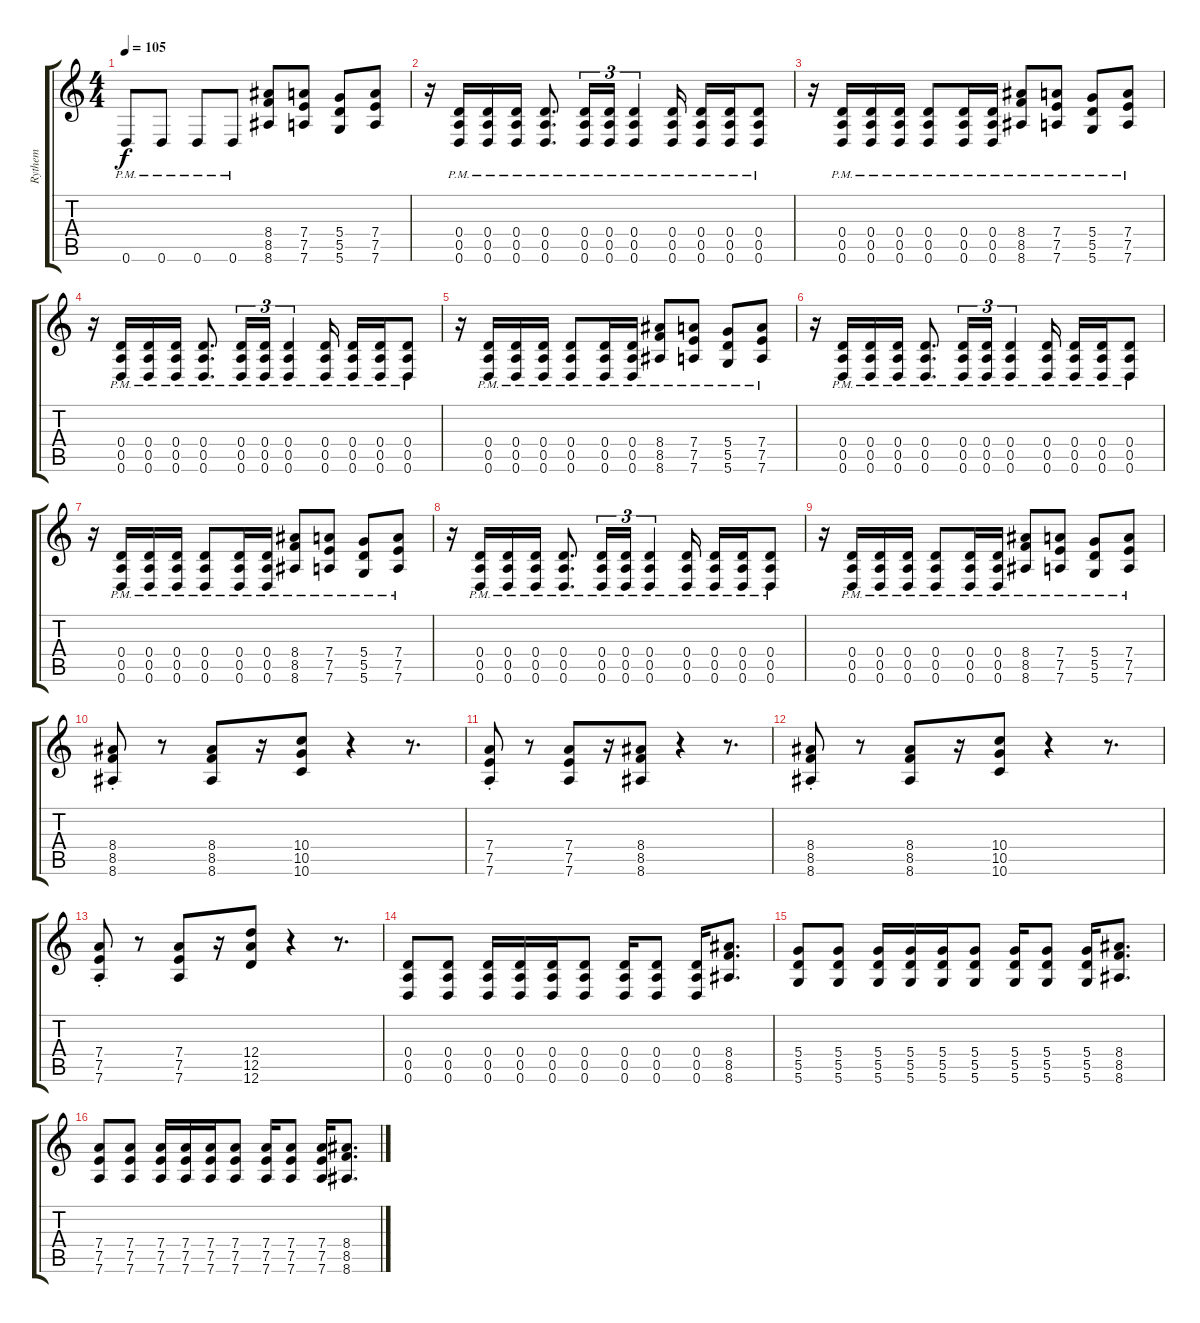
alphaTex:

\track ("Rythem" "Rythem") {instrument distortionguitar}
\staff {score tabs}
\tuning (E4 B3 G3 D3 A2 D2) {hide}
\ts (4 4)
\tempo 105
\clef g2
\ks c
0.6{pm}.8{dy f} 0.6{pm}.8 0.6{pm}.8 0.6{pm}.8 (8.4 8.5 8.6).8 (7.4 7.5 7.6).8 (5.4 5.5 5.6).8 (7.4 7.5 7.6).8 |
r.16 (0.4{pm} 0.5{pm} 0.6).16 (0.4{pm} 0.5{pm} 0.6{pm}).16 (0.4{pm} 0.5{pm} 0.6{pm}).16 (0.4{pm} 0.5{pm} 0.6{pm}).8{d} (0.4{pm} 0.5{pm} 0.6{pm}).16{tu (3 2)} (0.4{pm} 0.5{pm} 0.6{pm}).16{tu (3 2)} (0.4{pm} 0.5{pm} 0.6{pm}).4{tu (3 2)} (0.4{pm} 0.5{pm} 0.6{pm}).16 (0.4{pm} 0.5{pm} 0.6{pm}).16 (0.4{pm} 0.5{pm} 0.6{pm}).16 (0.4{pm} 0.5{pm} 0.6{pm}).8 |
r.16 (0.4{pm} 0.5{pm} 0.6{pm}).16 (0.4{pm} 0.5{pm} 0.6{pm}).16 (0.4{pm} 0.5{pm} 0.6{pm}).16 (0.4{pm} 0.5{pm} 0.6{pm}).8 (0.4{pm} 0.5{pm} 0.6{pm}).16 (0.4{pm} 0.5{pm} 0.6{pm}).16 (8.4{pm} 8.5{pm} 8.6{pm}).8 (7.4{pm} 7.5{pm} 7.6{pm}).8 (5.4{pm} 5.5{pm} 5.6{pm}).8 (7.4{pm} 7.5{pm} 7.6{pm}).8 |
r.16 (0.4{pm} 0.5{pm} 0.6).16 (0.4{pm} 0.5{pm} 0.6{pm}).16 (0.4{pm} 0.5{pm} 0.6{pm}).16 (0.4{pm} 0.5{pm} 0.6{pm}).8{d} (0.4{pm} 0.5{pm} 0.6{pm}).16{tu (3 2)} (0.4{pm} 0.5{pm} 0.6{pm}).16{tu (3 2)} (0.4{pm} 0.5{pm} 0.6{pm}).4{tu (3 2)} (0.4{pm} 0.5{pm} 0.6{pm}).16 (0.4{pm} 0.5{pm} 0.6{pm}).16 (0.4{pm} 0.5{pm} 0.6{pm}).16 (0.4{pm} 0.5{pm} 0.6{pm}).8 |
r.16 (0.4{pm} 0.5{pm} 0.6{pm}).16 (0.4{pm} 0.5{pm} 0.6{pm}).16 (0.4{pm} 0.5{pm} 0.6{pm}).16 (0.4{pm} 0.5{pm} 0.6{pm}).8 (0.4{pm} 0.5{pm} 0.6{pm}).16 (0.4{pm} 0.5{pm} 0.6{pm}).16 (8.4{pm} 8.5{pm} 8.6{pm}).8 (7.4{pm} 7.5{pm} 7.6{pm}).8 (5.4{pm} 5.5{pm} 5.6{pm}).8 (7.4{pm} 7.5{pm} 7.6{pm}).8 |
r.16 (0.4{pm} 0.5{pm} 0.6).16 (0.4{pm} 0.5{pm} 0.6{pm}).16 (0.4{pm} 0.5{pm} 0.6{pm}).16 (0.4{pm} 0.5{pm} 0.6{pm}).8{d} (0.4{pm} 0.5{pm} 0.6{pm}).16{tu (3 2)} (0.4{pm} 0.5{pm} 0.6{pm}).16{tu (3 2)} (0.4{pm} 0.5{pm} 0.6{pm}).4{tu (3 2)} (0.4{pm} 0.5{pm} 0.6{pm}).16 (0.4{pm} 0.5{pm} 0.6{pm}).16 (0.4{pm} 0.5{pm} 0.6{pm}).16 (0.4{pm} 0.5{pm} 0.6{pm}).8 |
r.16 (0.4{pm} 0.5{pm} 0.6{pm}).16 (0.4{pm} 0.5{pm} 0.6{pm}).16 (0.4{pm} 0.5{pm} 0.6{pm}).16 (0.4{pm} 0.5{pm} 0.6{pm}).8 (0.4{pm} 0.5{pm} 0.6{pm}).16 (0.4{pm} 0.5{pm} 0.6{pm}).16 (8.4{pm} 8.5{pm} 8.6{pm}).8 (7.4{pm} 7.5{pm} 7.6{pm}).8 (5.4{pm} 5.5{pm} 5.6{pm}).8 (7.4{pm} 7.5{pm} 7.6{pm}).8 |
r.16 (0.4{pm} 0.5{pm} 0.6).16 (0.4{pm} 0.5{pm} 0.6{pm}).16 (0.4{pm} 0.5{pm} 0.6{pm}).16 (0.4{pm} 0.5{pm} 0.6{pm}).8{d} (0.4{pm} 0.5{pm} 0.6{pm}).16{tu (3 2)} (0.4{pm} 0.5{pm} 0.6{pm}).16{tu (3 2)} (0.4{pm} 0.5{pm} 0.6{pm}).4{tu (3 2)} (0.4{pm} 0.5{pm} 0.6{pm}).16 (0.4{pm} 0.5{pm} 0.6{pm}).16 (0.4{pm} 0.5{pm} 0.6{pm}).16 (0.4{pm} 0.5{pm} 0.6{pm}).8 |
r.16 (0.4{pm} 0.5{pm} 0.6{pm}).16 (0.4{pm} 0.5{pm} 0.6{pm}).16 (0.4{pm} 0.5{pm} 0.6{pm}).16 (0.4{pm} 0.5{pm} 0.6{pm}).8 (0.4{pm} 0.5{pm} 0.6{pm}).16 (0.4{pm} 0.5{pm} 0.6{pm}).16 (8.4{pm} 8.5{pm} 8.6{pm}).8 (7.4{pm} 7.5{pm} 7.6{pm}).8 (5.4{pm} 5.5{pm} 5.6{pm}).8 (7.4{pm} 7.5{pm} 7.6{pm}).8 |
(8.4 8.5 8.6{st}).8 r.8 (8.4 8.5 8.6).8 r.16 (10.4 10.5 10.6).8 r.4 r.8{d} |
(7.4 7.5 7.6{st}).8 r.8 (7.4 7.5 7.6).8 r.16 (8.4 8.5 8.6).8 r.4 r.8{d} |
(8.4 8.5 8.6{st}).8 r.8 (8.4 8.5 8.6).8 r.16 (10.4 10.5 10.6).8 r.4 r.8{d} |
(7.4 7.5 7.6{st}).8 r.8 (7.4 7.5 7.6).8 r.16 (12.4 12.5 12.6).8 r.4 r.8{d} |
(0.4 0.5 0.6).8 (0.4 0.5 0.6).8 (0.4 0.5 0.6).16 (0.4 0.5 0.6).16 (0.4 0.5 0.6).16 (0.4 0.5 0.6).8 (0.4 0.5 0.6).16 (0.4 0.5 0.6).8 (0.4 0.5 0.6).16 (8.4 8.5 8.6).8{d} |
(5.4 5.5 5.6).8 (5.4 5.5 5.6).8 (5.4 5.5 5.6).16 (5.4 5.5 5.6).16 (5.4 5.5 5.6).16 (5.4 5.5 5.6).8 (5.4 5.5 5.6).16 (5.4 5.5 5.6).8 (5.4 5.5 5.6).16 (8.4 8.5 8.6).8{d} |
(7.4 7.5 7.6).8 (7.4 7.5 7.6).8 (7.4 7.5 7.6).16 (7.4 7.5 7.6).16 (7.4 7.5 7.6).16 (7.4 7.5 7.6).8 (7.4 7.5 7.6).16 (7.4 7.5 7.6).8 (7.4 7.5 7.6).16 (8.4 8.5 8.6).8{d}
